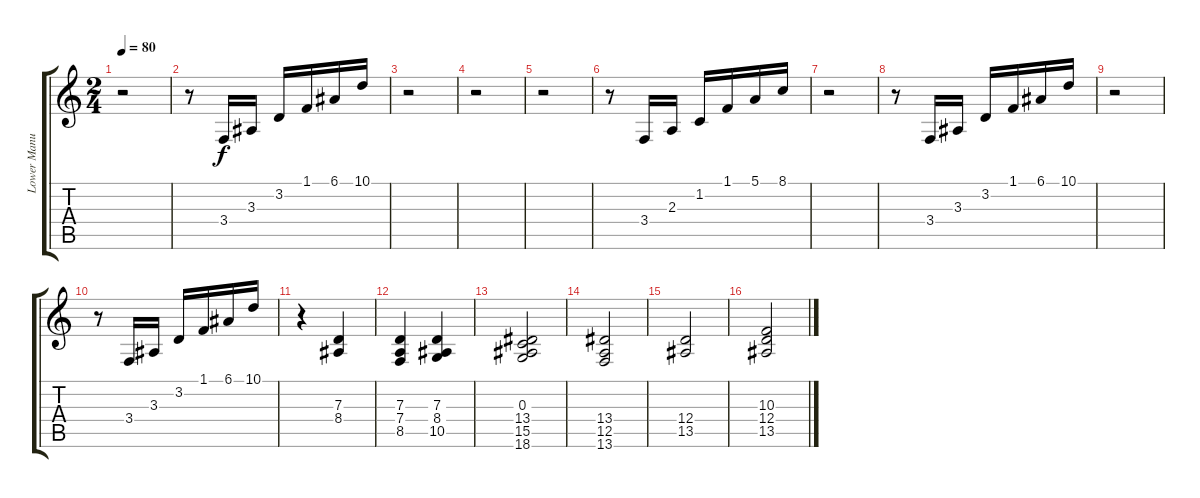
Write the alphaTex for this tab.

\track ("Lower Manual" "Lower Manu") {instrument churchorgan}
\staff {score tabs}
\tuning (E4 B3 G3 D3 A2 E2) {hide}
\ts (2 4)
\tempo 80
\clef g2
\ks c
r.2{dy f} |
r.8 3.4.16 3.3.16 3.2.16 1.1.16 6.1.16 10.1.16 |
r.2 |
r.2 |
r.2 |
r.8 3.4.16 2.3.16 1.2.16 1.1.16 5.1.16 8.1.16 |
r.2 |
r.8 3.4.16 3.3.16 3.2.16 1.1.16 6.1.16 10.1.16 |
r.2 |
r.8 3.4.16 3.3.16 3.2.16 1.1.16 6.1.16 10.1.16 |
r.4 (7.3 8.4).4 |
(7.3 7.4 8.5).4 (7.3 8.4 10.5).4 |
(0.3 13.4 15.5 18.6).2 |
(13.4 12.5 13.6).2 |
(12.4 13.5).2 |
(10.3 12.4 13.5).2
